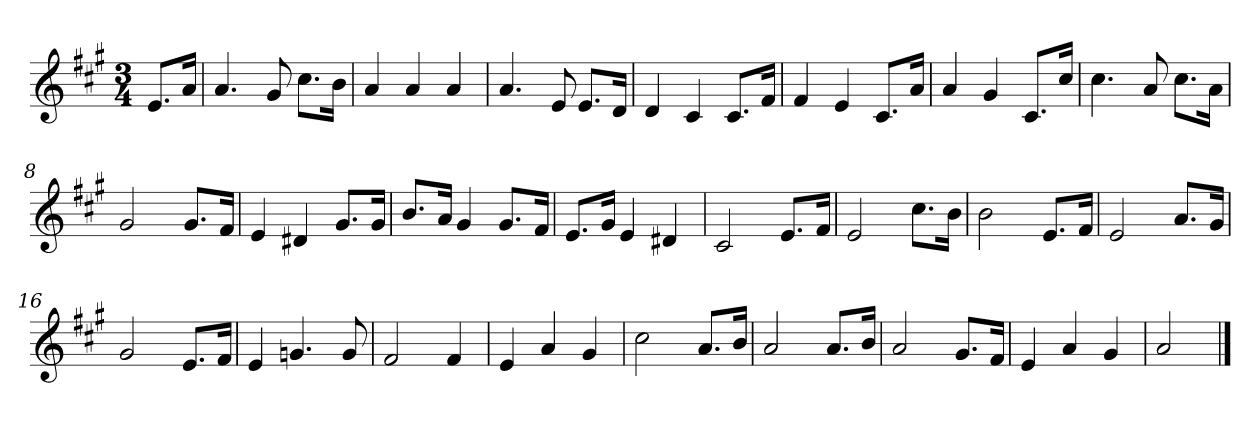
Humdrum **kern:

**kern
*part1
*staff1
*clefG2
*k[f#c#g#]
*A:
*M3/4
*MM120
=
8.e/L
16a/Jk
=1
4.a
8g#
8.cc#\L
16b\Jk
=2
4a
4a
4a
=3
4.a
8e
8.e/L
16d/Jk
=4
4d
4c#
8.c#/L
16f#/Jk
=5
4f#
4e
8.c#/L
16a/Jk
=6
4a
4g#
8.c#/L
16cc#/Jk
=7
4.cc#
8a
8.cc#\L
16a\Jk
=8
2g#
8.g#/L
16f#/Jk
=9
4e
4d#X
8.g#/L
16g#/Jk
=10
8.b/L
16a/Jk
4g#
8.g#/L
16f#/Jk
=11
8.e/L
16g#/Jk
4e
4d#X
=12
2c#
8.e/L
16f#/Jk
=13
2e
8.cc#\L
16b\Jk
=14
2b
8.e/L
16f#/Jk
=15
2e
8.a/L
16g#/Jk
=16
2g#
8.e/L
16f#/Jk
=17
4e
4.gn
8g
=18
2f#
4f#
=19
4e
4a
4g#
=20
2cc#
8.a/L
16b/Jk
=21
2a
8.a/L
16b/Jk
=22
2a
8.g#/L
16f#/Jk
=23
4e
4a
4g#
=24
2a
==
*-
